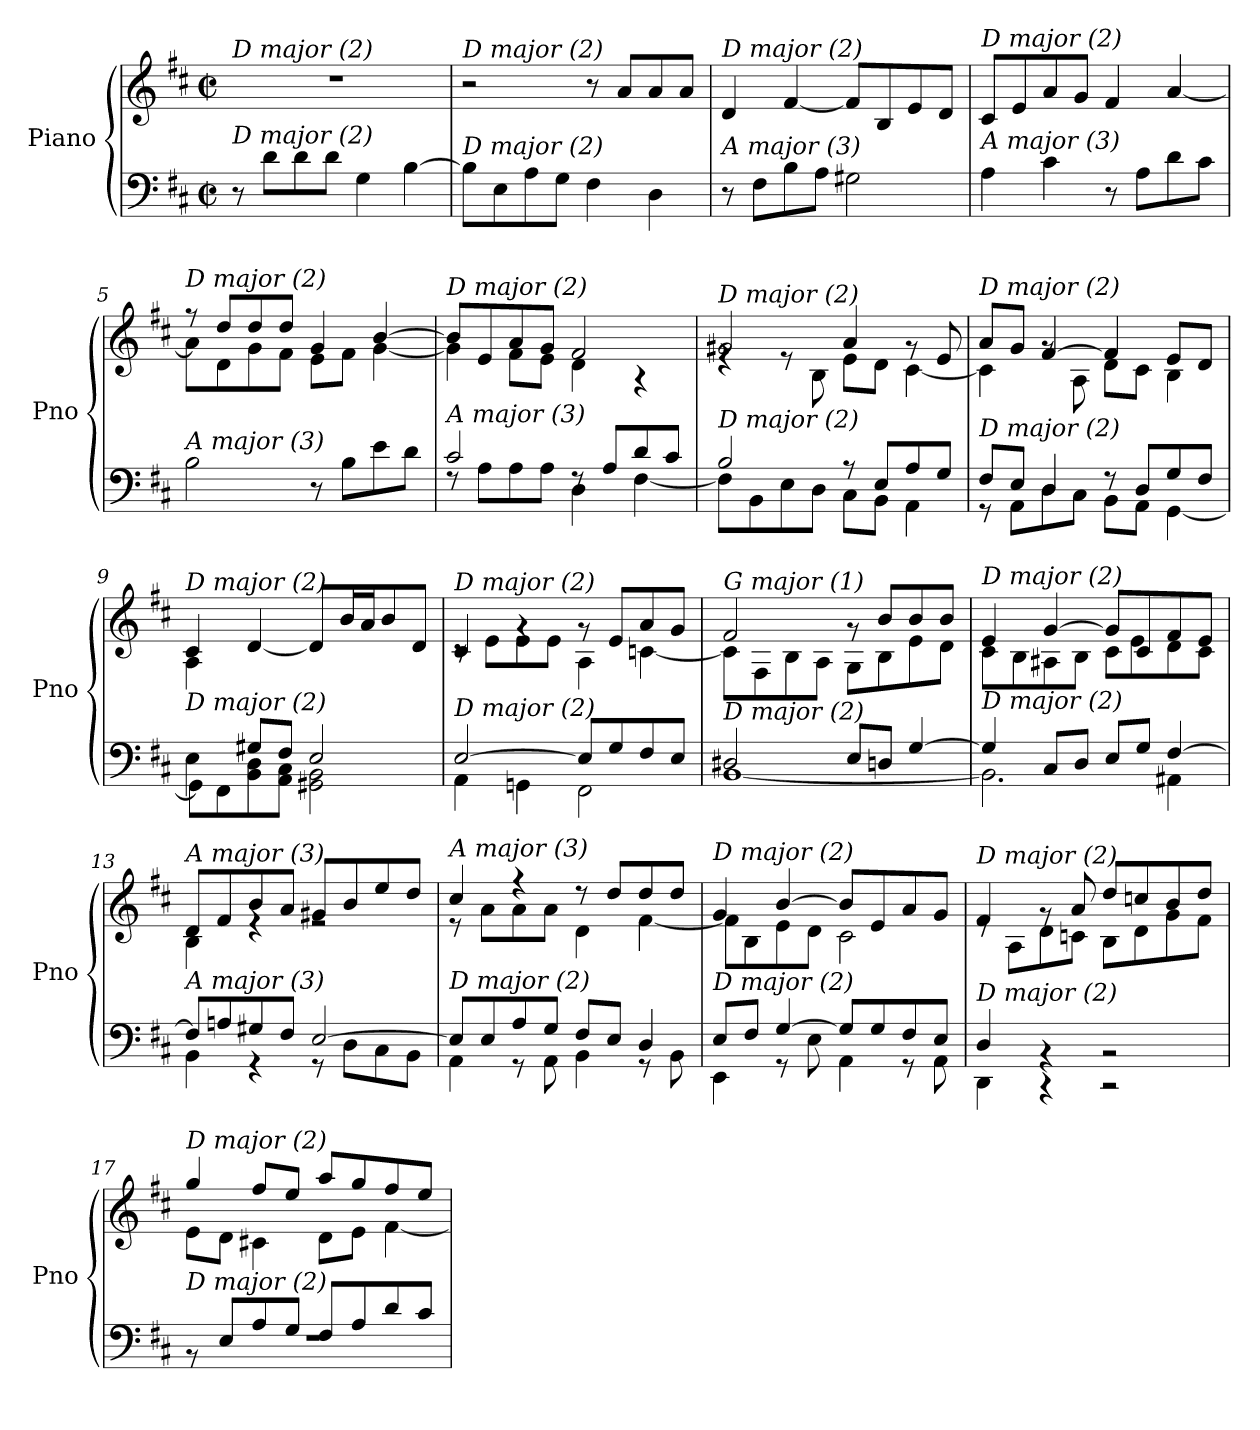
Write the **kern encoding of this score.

**kern	**kern
*part1	*part1
*staff2	*staff1
*I"Piano	*
*I'Pno	*
*clefF4	*clefG2
*k[f#c#]	*k[f#c#]
*M2/2	*M2/2
*met(c|)	*met(c|)
=1	=1
!	!LO:TX:i:t=D major (2)
!LO:TX:i:t=D major (2)	!
8r	1r
8d\L	.
8d\	.
8d\J	.
4G\	.
[4B\	.
=2	=2
!	!LO:TX:i:t=D major (2)
!LO:TX:i:t=D major (2)	!
8B\L]	2r
8E\	.
8A\	.
8G\J	.
4F#\	8r
.	8a/L
4D\	8a/
.	8a/J
=3	=3
!	!LO:TX:i:t=D major (2)
!LO:TX:i:t=A major (3)	!
8r	4d/
8F#\L	.
8B\	[4f#/
8A\J	.
2G#X\	8f#/L]
.	8B/
.	8e/
.	8d/J
=4	=4
!	!LO:TX:i:t=D major (2)
!LO:TX:i:t=A major (3)	!
4A\	8c#/L
.	8e/
4c#\	8a/
.	8g/J
8r	4f#/
8A\L	.
8d\	[4a/
8c#\J	.
=5	=5
*	*^
!	!LO:TX:i:t=D major (2)	!
!LO:TX:i:t=A major (3)	!	!
2B\	8r	8a\L]
.	8dd/L	8d\
.	8dd/	8g\
.	8dd/J	8f#\J
8r	4g/	8e\L
8B\L	.	8f#\J
8e\	[4b/	[4g\
8d\J	.	.
!!LO:LB:g=z	!!
=6	=6	=6
*^	*	*
!	!	!LO:TX:i:t=D major (2)	!
!LO:TX:i:t=A major (3)	!	!	!
2c#/	8rF	8b/L]	4g\]
.	8A\L	8e/	.
.	8A\	8a/	8f#\L
.	8A\J	8g/J	8e\J
8rF	4D\	2f#/	4d\
8A/L	.	.	.
8d/	[4F#\	.	4r
8c#/J	.	.	.
=7	=7	=7	=7
!	!	!LO:TX:i:t=D major (2)	!
!LO:TX:i:t=D major (2)	!	!	!
2B/	8F#\L]	2g#X/	4re
.	8BB\	.	.
.	8E\	.	8re
.	8D\J	.	8B\
8r	8C#\L	4a/	8e\L
8E/L	8BB\J	.	8d\J
8A/	4AA\	8rg	[4c#\
8G/J	.	8e/	.
=8	=8	=8	=8
!	!	!LO:TX:i:t=D major (2)	!
!LO:TX:i:t=D major (2)	!	!	!
8F#/L	8r	8a/L	4c#\]
8E/J	8AA\L	8g/J	.
4D/	8D\	[4f#/	8rg
.	8C#\J	.	8A\
8r	8BB\L	4f#/]	8d\L
8D/L	8AA\J	.	8c#\J
8G/	[4GG\	8e/L	4B\
8F#/J	.	8d/J	.
=9	=9	=9	=9
*	*^	*	*
!	!	!	!LO:TX:i:t=D major (2)	!
!LO:TX:i:t=D major (2)	!	!	!	!
4ryy	4E\	8GG\L]	4c#/	4A\
.	.	8FF#\	.	.
2.ryy	8G#X/L	8BB\ 8D\	[4d/	2.ryy
.	8F#/J	8AA\ 8C#\J	.	.
.	2E/	2GG#X\ 2BB\	8d/L]	.
.	.	.	16b/L	.
.	.	.	16a/J	.
.	.	.	8b/	.
.	.	.	8d/J	.
*	*v	*v	*	*
=10	=10	=10	=10
!	!	!LO:TX:i:t=D major (2)	!
!LO:TX:i:t=D major (2)	!	!	!
[2E/	4AA\	4c#/	8rc
.	.	.	8e\L
.	4GGn\	4rg	8e\
.	.	.	8e\J
8E/L]	2FF#\	8rg	4A\
8G/	.	8e/L	.
8F#/	.	8a/	[4cn\
8E/J	.	8g/J	.
!!LO:LB:g=z	!!
=11	=11	=11	=11
!	!	!LO:TX:i:t=G major (1)	!
!LO:TX:i:t=D major (2)	!	!	!
2D#X/	[1BB	2f#/	8c\L]
.	.	.	8F#\
.	.	.	8B\
.	.	.	8A\J
8E/L	.	8rg	8G\L
8Dn/J	.	8b/L	8B\
[4G/	.	8b/	8e\
.	.	8b/J	8d\J
=12	=12	=12	=12
!	!	!LO:TX:i:t=D major (2)	!
!LO:TX:i:t=D major (2)	!	!	!
4G/]	2.BB\]	4e/	8c#\L
.	.	.	8B\
8C#/L	.	[4g/	8A#X\
8D/J	.	.	8B\J
8E/L	.	8g/L]	8c#\L
8G/J	.	8c#/	8e\
[4F#/	4AA#X\	8f#/	8d\
.	.	8e/J	8c#\J
=13	=13	=13	=13
!	!	!LO:TX:i:t=A major (3)	!
!LO:TX:i:t=A major (3)	!	!	!
8F#/L]	4BB\	8d/L	4B\
8An/	.	8f#/	.
8G#X/	4r	8b/	4re
8F#/J	.	8a/J	.
[2E/	8r	8g#X/L	2re
.	8D\L	8b/	.
.	8C#\	8ee/	.
.	8BB\J	8dd/J	.
=14	=14	=14	=14
!	!	!LO:TX:i:t=A major (3)	!
!LO:TX:i:t=D major (2)	!	!	!
8E/L]	4AA\	4cc#/	8r
8E/	.	.	8a\L
8A/	8r	4r	8a\
8G/J	8AA\	.	8a\J
8F#/L	4BB\	8r	4d\
8E/J	.	8dd/L	.
4D/	8r	8dd/	[4f#\
.	8BB\	8dd/J	.
!!LO:LB:g=z	!!
=15	=15	=15	=15
!	!	!LO:TX:i:t=D major (2)	!
!LO:TX:i:t=D major (2)	!	!	!
8E/L	4EE\	4g/	8f#\L]
8F#/J	.	.	8B\
[4G/	8r	[4b/	8e\
.	8E\	.	8d\J
8G/L]	4AA\	8b/L]	2c#\
8G/	.	8e/	.
8F#/	8r	8a/	.
8E/J	8AA\	8g/J	.
=16	=16	=16	=16
!	!	!LO:TX:i:t=D major (2)	!
!LO:TX:i:t=D major (2)	!	!	!
4D/	4DD\	4f#/	8re
.	.	.	8A\L
4rBB	4r	8rg	8d\
.	.	8a/	8cn\J
2rBB	2r	8dd/L	8B\L
.	.	8ccn/	8d\
.	.	8b/	8g\
.	.	8dd/J	8f#\J
=17	=17	=17	=17
!	!	!LO:TX:i:t=D major (2)	!
!LO:TX:i:t=D major (2)	!	!	!
8rBB	1rF	4gg/	8e\L
8E/L	.	.	8d\J
8A/	.	8ff#/L	4c#X\
8G/J	.	8ee/J	.
8F#/L	.	8aa/L	8d\L
8A/	.	8gg/	8e\J
8d/	.	8ff#/	[4f#\
8c#/J	.	8ee/J	.
*v	*v	*	*
*	*v	*v
=	=
*-	*-
